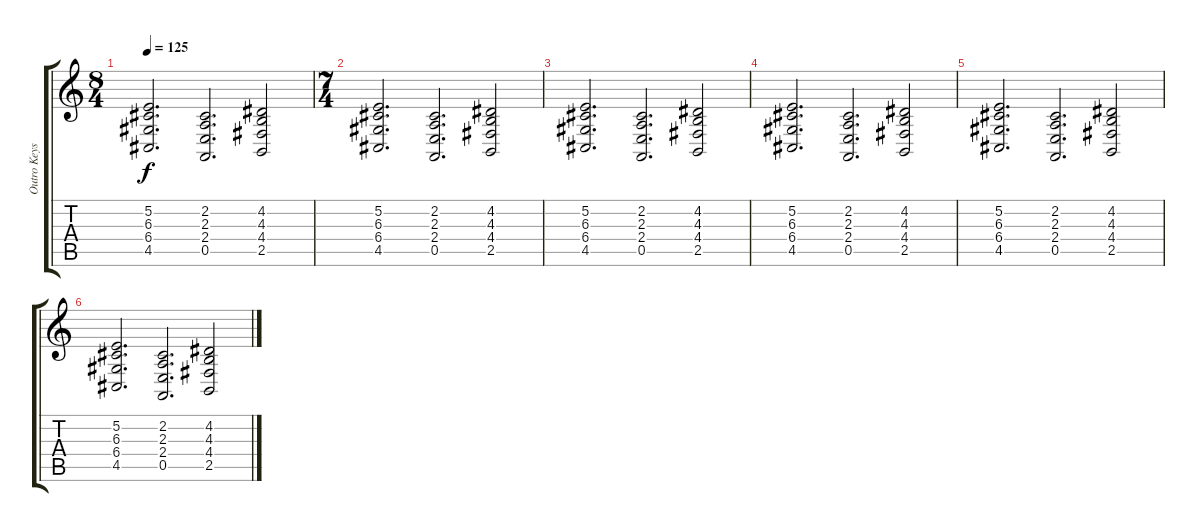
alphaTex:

\track ("Outro Keys " "Outro Keys") {instrument pad2warm}
\staff {score tabs}
\tuning (E4 B3 G3 D3 A2 E2) {hide}
\ts (8 4)
\tempo 125
\clef g2
\ks c
(5.2 6.3 6.4 4.5).2{d dy f} (2.2 2.3 2.4 0.5).2{d} (4.2 4.3 4.4 2.5).2 |
\ts (7 4)
(5.2 6.3 6.4 4.5).2{d} (2.2 2.3 2.4 0.5).2{d} (4.2 4.3 4.4 2.5).2 |
(5.2 6.3 6.4 4.5).2{d} (2.2 2.3 2.4 0.5).2{d} (4.2 4.3 4.4 2.5).2 |
(5.2 6.3 6.4 4.5).2{d} (2.2 2.3 2.4 0.5).2{d} (4.2 4.3 4.4 2.5).2 |
(5.2 6.3 6.4 4.5).2{d} (2.2 2.3 2.4 0.5).2{d} (4.2 4.3 4.4 2.5).2 |
(5.2 6.3 6.4 4.5).2{d} (2.2 2.3 2.4 0.5).2{d} (4.2 4.3 4.4 2.5).2
